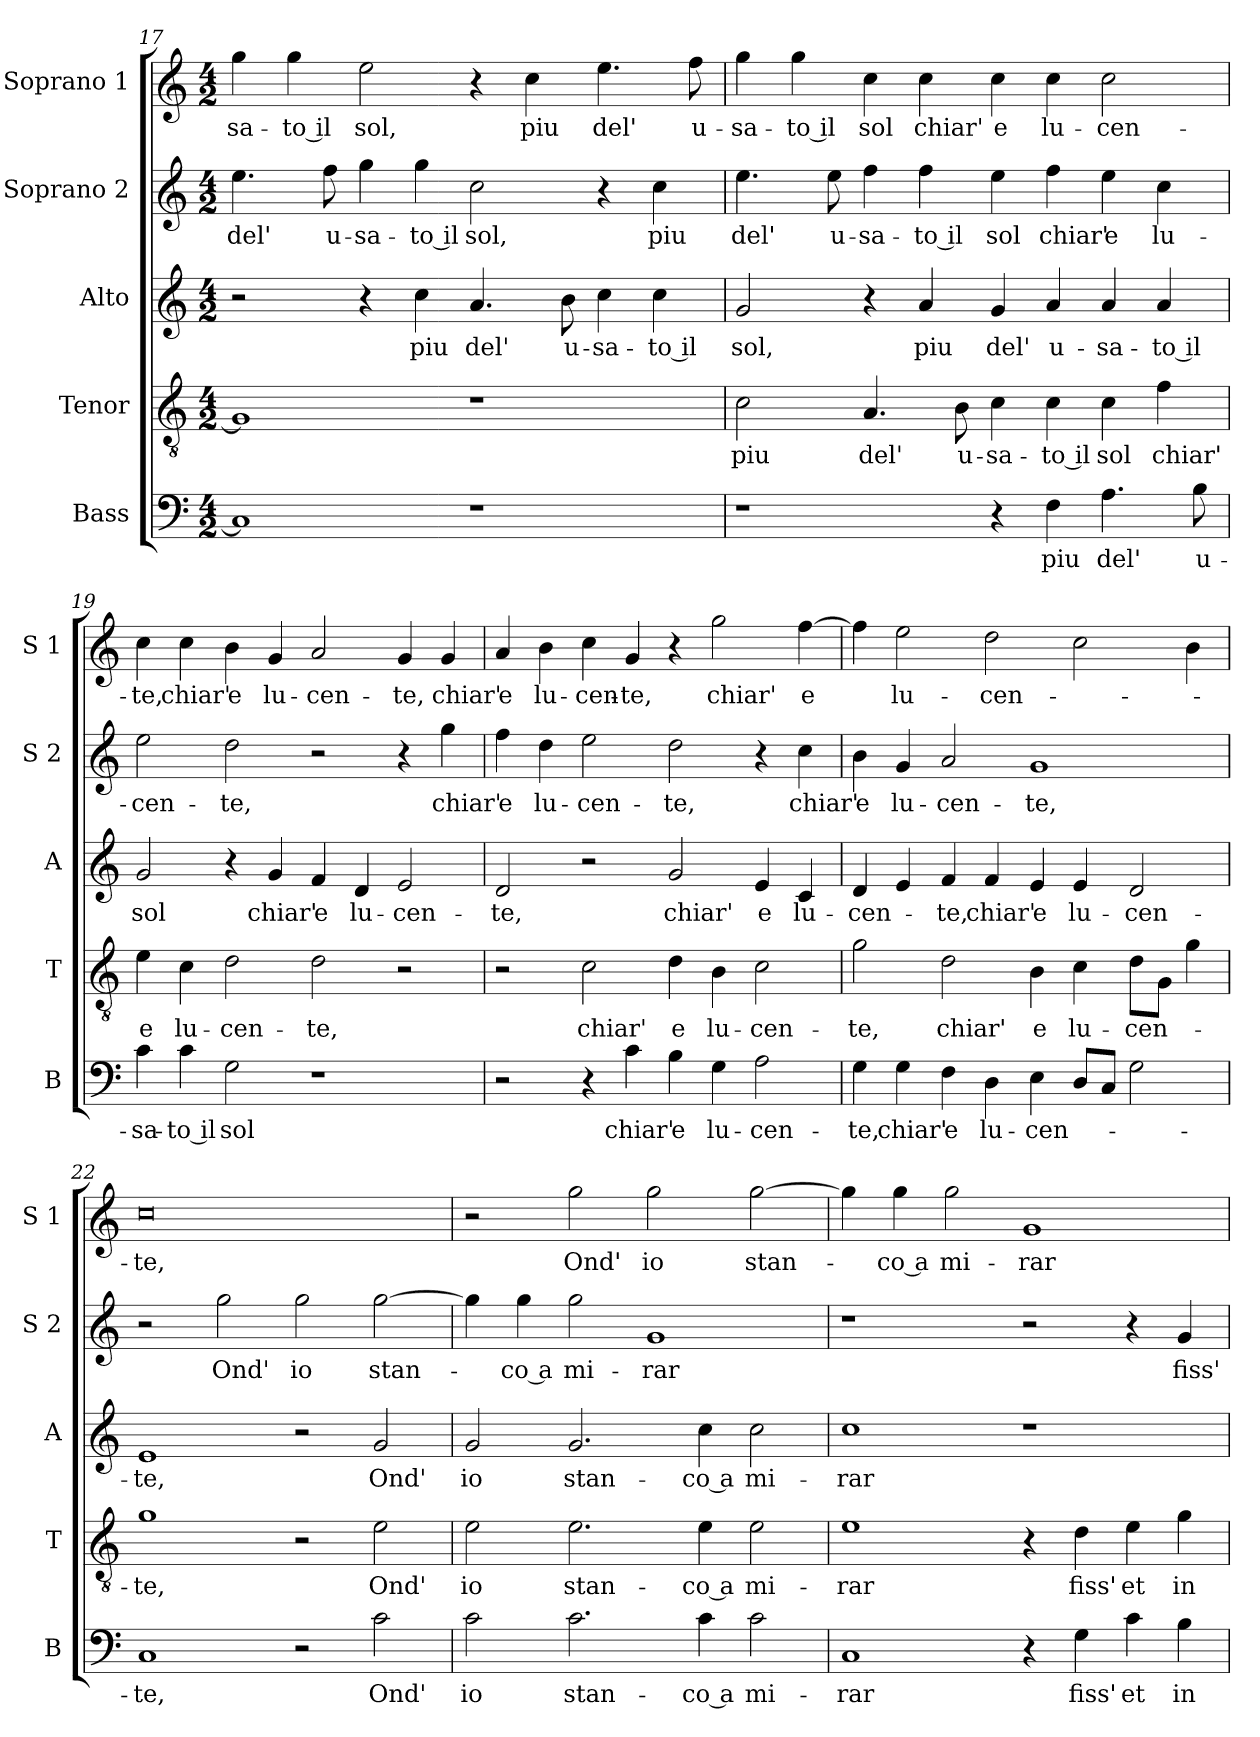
**kern	**text	**kern	**text	**kern	**text	**kern	**text	**kern	**text
*part5	*part5	*part4	*part4	*part3	*part3	*part2	*part2	*part1	*part1
*staff5	*staff5	*staff4	*staff4	*staff3	*staff3	*staff2	*staff2	*staff1	*staff1
*I"Bass	*	*I"Tenor	*	*I"Alto	*	*I"Soprano 2	*	*I"Soprano 1	*
*I'B	*	*I'T	*	*I'A	*	*I'S 2	*	*I'S 1	*
!!LO:PB:g=z
*clefF4	*	*clefGv2	*	*clefG2	*	*clefG2	*	*clefG2	*
*k[]	*	*k[]	*	*k[]	*	*k[]	*	*k[]	*
*C:	*	*C:	*	*C:	*	*C:	*	*C:	*
*M4/2	*	*M4/2	*	*M4/2	*	*M4/2	*	*M4/2	*
=17	=17	=17	=17	=17	=17	=17	=17	=17	=17
!	!	!	!	!	!	!	!LO:LY:b	!	!LO:LY:b
1C]	.	1G]	.	2r	.	4.ee\	del'	4gg\	-sa-
!	!	!	!	!	!	!	!	!	!LO:LY:b
.	.	.	.	.	.	.	.	4gg\	-to il
!	!	!	!	!	!	!	!LO:LY:b	!	!
.	.	.	.	.	.	8ff\	u-	.	.
!	!	!	!	!	!	!	!LO:LY:b	!	!LO:LY:b
.	.	.	.	4r	.	4gg\	-sa-	2ee\	sol,
!	!	!	!	!	!LO:LY:b	!	!LO:LY:b	!	!
.	.	.	.	4cc\	piu	4gg\	-to il	.	.
!	!	!	!	!	!LO:LY:b	!	!LO:LY:b	!	!
1r	.	1r	.	4.a/	del'	2cc\	sol,	4r	.
!	!	!	!	!	!	!	!	!	!LO:LY:b
.	.	.	.	.	.	.	.	4cc\	piu
!	!	!	!	!	!LO:LY:b	!	!	!	!
.	.	.	.	8b\	u-	.	.	.	.
!	!	!	!	!	!LO:LY:b	!	!	!	!LO:LY:b
.	.	.	.	4cc\	-sa-	4r	.	4.ee\	del'
!	!	!	!	!	!LO:LY:b	!	!LO:LY:b	!	!
.	.	.	.	4cc\	-to il	4cc\	piu	.	.
!	!	!	!	!	!	!	!	!	!LO:LY:b
.	.	.	.	.	.	.	.	8ff\	u-
=18	=18	=18	=18	=18	=18	=18	=18	=18	=18
!	!	!	!LO:LY:b	!	!LO:LY:b	!	!LO:LY:b	!	!LO:LY:b
1r	.	2c\	piu	2g/	sol,	4.ee\	del'	4gg\	-sa-
!	!	!	!	!	!	!	!	!	!LO:LY:b
.	.	.	.	.	.	.	.	4gg\	-to il
!	!	!	!	!	!	!	!LO:LY:b	!	!
.	.	.	.	.	.	8ee\	u-	.	.
!	!	!	!LO:LY:b	!	!	!	!LO:LY:b	!	!LO:LY:b
.	.	4.A/	del'	4r	.	4ff\	-sa-	4cc\	sol
!	!	!	!	!	!LO:LY:b	!	!LO:LY:b	!	!LO:LY:b
.	.	.	.	4a/	piu	4ff\	-to il	4cc\	chiar'
!	!	!	!LO:LY:b	!	!	!	!	!	!
.	.	8B\	u-	.	.	.	.	.	.
!	!	!	!LO:LY:b	!	!LO:LY:b	!	!LO:LY:b	!	!LO:LY:b
4r	.	4c\	-sa-	4g/	del'	4ee\	sol	4cc\	e
!	!LO:LY:b	!	!LO:LY:b	!	!LO:LY:b	!	!LO:LY:b	!	!LO:LY:b
4F\	piu	4c\	-to il	4a/	u-	4ff\	chiar'	4cc\	lu-
!	!LO:LY:b	!	!LO:LY:b	!	!LO:LY:b	!	!LO:LY:b	!	!LO:LY:b
4.A\	del'	4c\	sol	4a/	-sa-	4ee\	e	2cc\	-cen-
!	!	!	!LO:LY:b	!	!LO:LY:b	!	!LO:LY:b	!	!
.	.	4f\	chiar'	4a/	-to il	4cc\	lu-	.	.
!	!LO:LY:b	!	!	!	!	!	!	!	!
8B\	u-	.	.	.	.	.	.	.	.
=19	=19	=19	=19	=19	=19	=19	=19	=19	=19
!	!LO:LY:b	!	!LO:LY:b	!	!LO:LY:b	!	!LO:LY:b	!	!LO:LY:b
4c\	-sa-	4e\	e	2g/	sol	2ee\	-cen-	4cc\	-te,
!	!LO:LY:b	!	!LO:LY:b	!	!	!	!	!	!LO:LY:b
4c\	-to il	4c\	lu-	.	.	.	.	4cc\	chiar'
!	!LO:LY:b	!	!LO:LY:b	!	!	!	!LO:LY:b	!	!LO:LY:b
2G\	sol	2d\	-cen-	4r	.	2dd\	-te,	4b\	e
!	!	!	!	!	!LO:LY:b	!	!	!	!LO:LY:b
.	.	.	.	4g/	chiar'	.	.	4g/	lu-
!	!	!	!LO:LY:b	!	!LO:LY:b	!	!	!	!LO:LY:b
1r	.	2d\	-te,	4f/	e	2r	.	2a/	-cen-
!	!	!	!	!	!LO:LY:b	!	!	!	!
.	.	.	.	4d/	lu-	.	.	.	.
!	!	!	!	!	!LO:LY:b	!	!	!	!LO:LY:b
.	.	2r	.	2e/	-cen-	4r	.	4g/	-te,
!	!	!	!	!	!	!	!LO:LY:b	!	!LO:LY:b
.	.	.	.	.	.	4gg\	chiar'	4g/	chiar'
!!LO:LB:g=z
=20	=20	=20	=20	=20	=20	=20	=20	=20	=20
!	!	!	!	!	!LO:LY:b	!	!LO:LY:b	!	!LO:LY:b
2r	.	2r	.	2d/	-te,	4ff\	e	4a/	e
!	!	!	!	!	!	!	!LO:LY:b	!	!LO:LY:b
.	.	.	.	.	.	4dd\	lu-	4b\	lu-
!	!	!	!LO:LY:b	!	!	!	!LO:LY:b	!	!LO:LY:b
4r	.	2c\	chiar'	2r	.	2ee\	-cen-	4cc\	-cen-
!	!LO:LY:b	!	!	!	!	!	!	!	!LO:LY:b
4c\	chiar'	.	.	.	.	.	.	4g/	-te,
!	!LO:LY:b	!	!LO:LY:b	!	!LO:LY:b	!	!LO:LY:b	!	!
4B\	e	4d\	e	2g/	chiar'	2dd\	-te,	4r	.
!	!LO:LY:b	!	!LO:LY:b	!	!	!	!	!	!LO:LY:b
4G\	lu-	4B\	lu-	.	.	.	.	2gg\	chiar'
!	!LO:LY:b	!	!LO:LY:b	!	!LO:LY:b	!	!	!	!
2A\	-cen-	2c\	-cen-	4e/	e	4r	.	.	.
!	!	!	!	!	!LO:LY:b	!	!LO:LY:b	!	!LO:LY:b
.	.	.	.	4c/	lu-	4cc\	chiar'	[4ff\	e
=21	=21	=21	=21	=21	=21	=21	=21	=21	=21
!	!LO:LY:b	!	!LO:LY:b	!	!LO:LY:b	!	!LO:LY:b	!	!
4G\	-te,	2g\	-te,	4d/	-cen-	4b\	e	4ff\]	.
!	!LO:LY:b	!	!	!	!	!	!LO:LY:b	!	!LO:LY:b
4G\	chiar'	.	.	4e/	.	4g/	lu-	2ee\	lu-
!	!LO:LY:b	!	!LO:LY:b	!	!LO:LY:b	!	!LO:LY:b	!	!
4F\	e	2d\	chiar'	4f/	-te,	2a/	-cen-	.	.
!	!LO:LY:b	!	!	!	!LO:LY:b	!	!	!	!LO:LY:b
4D\	lu-	.	.	4f/	chiar'	.	.	2dd\	-cen-
!	!LO:LY:b	!	!LO:LY:b	!	!LO:LY:b	!	!LO:LY:b	!	!
4E\	-cen-	4B\	e	4e/	e	1g	-te,	.	.
!	!	!	!LO:LY:b	!	!LO:LY:b	!	!	!	!
8D/L	.	4c\	lu-	4e/	lu-	.	.	2cc\	.
8C/J	.	.	.	.	.	.	.	.	.
!	!	!	!LO:LY:b	!	!LO:LY:b	!	!	!	!
2G\	.	8d\L	-cen-	2d/	-cen-	.	.	.	.
.	.	8G\J	.	.	.	.	.	.	.
.	.	4g\	.	.	.	.	.	4b\	.
=22	=22	=22	=22	=22	=22	=22	=22	=22	=22
!	!LO:LY:b	!	!LO:LY:b	!	!LO:LY:b	!	!	!	!LO:LY:b
1C	-te,	1g	-te,	1e	-te,	2r	.	0cc	-te,
!	!	!	!	!	!	!	!LO:LY:b	!	!
.	.	.	.	.	.	2gg\	Ond'	.	.
!	!	!	!	!	!	!	!LO:LY:b	!	!
2r	.	2r	.	2r	.	2gg\	io	.	.
!	!LO:LY:b	!	!LO:LY:b	!	!LO:LY:b	!	!LO:LY:b	!	!
2c\	Ond'	2e\	Ond'	2g/	Ond'	[2gg\	stan-	.	.
!!LO:LB:g=z
=23	=23	=23	=23	=23	=23	=23	=23	=23	=23
!	!LO:LY:b	!	!LO:LY:b	!	!LO:LY:b	!	!	!	!
2c\	io	2e\	io	2g/	io	4gg\]	.	2r	.
!	!	!	!	!	!	!	!LO:LY:b	!	!
.	.	.	.	.	.	4gg\	-co a	.	.
!	!LO:LY:b	!	!LO:LY:b	!	!LO:LY:b	!	!LO:LY:b	!	!LO:LY:b
2.c\	stan-	2.e\	stan-	2.g/	stan-	2gg\	mi-	2gg\	Ond'
!	!	!	!	!	!	!	!LO:LY:b	!	!LO:LY:b
.	.	.	.	.	.	1g	-rar	2gg\	io
!	!LO:LY:b	!	!LO:LY:b	!	!LO:LY:b	!	!	!	!
4c\	-co a	4e\	-co a	4cc\	-co a	.	.	.	.
!	!LO:LY:b	!	!LO:LY:b	!	!LO:LY:b	!	!	!	!LO:LY:b
2c\	mi-	2e\	mi-	2cc\	mi-	.	.	[2gg\	stan-
=24	=24	=24	=24	=24	=24	=24	=24	=24	=24
!	!LO:LY:b	!	!LO:LY:b	!	!LO:LY:b	!	!	!	!
1C	-rar	1e	-rar	1cc	-rar	1r	.	4gg\]	.
!	!	!	!	!	!	!	!	!	!LO:LY:b
.	.	.	.	.	.	.	.	4gg\	-co a
!	!	!	!	!	!	!	!	!	!LO:LY:b
.	.	.	.	.	.	.	.	2gg\	mi-
!	!	!	!	!	!	!	!	!	!LO:LY:b
4r	.	4r	.	1r	.	2r	.	1g	-rar
!	!LO:LY:b	!	!LO:LY:b	!	!	!	!	!	!
4G\	fiss'	4d\	fiss'	.	.	.	.	.	.
!	!LO:LY:b	!	!LO:LY:b	!	!	!	!	!	!
4c\	et	4e\	et	.	.	4r	.	.	.
!	!LO:LY:b	!	!LO:LY:b	!	!	!	!LO:LY:b	!	!
4B\	in-	4g\	in-	.	.	4g/	fiss'	.	.
=	=	=	=	=	=	=	=	=	=
*-	*-	*-	*-	*-	*-	*-	*-	*-	*-
